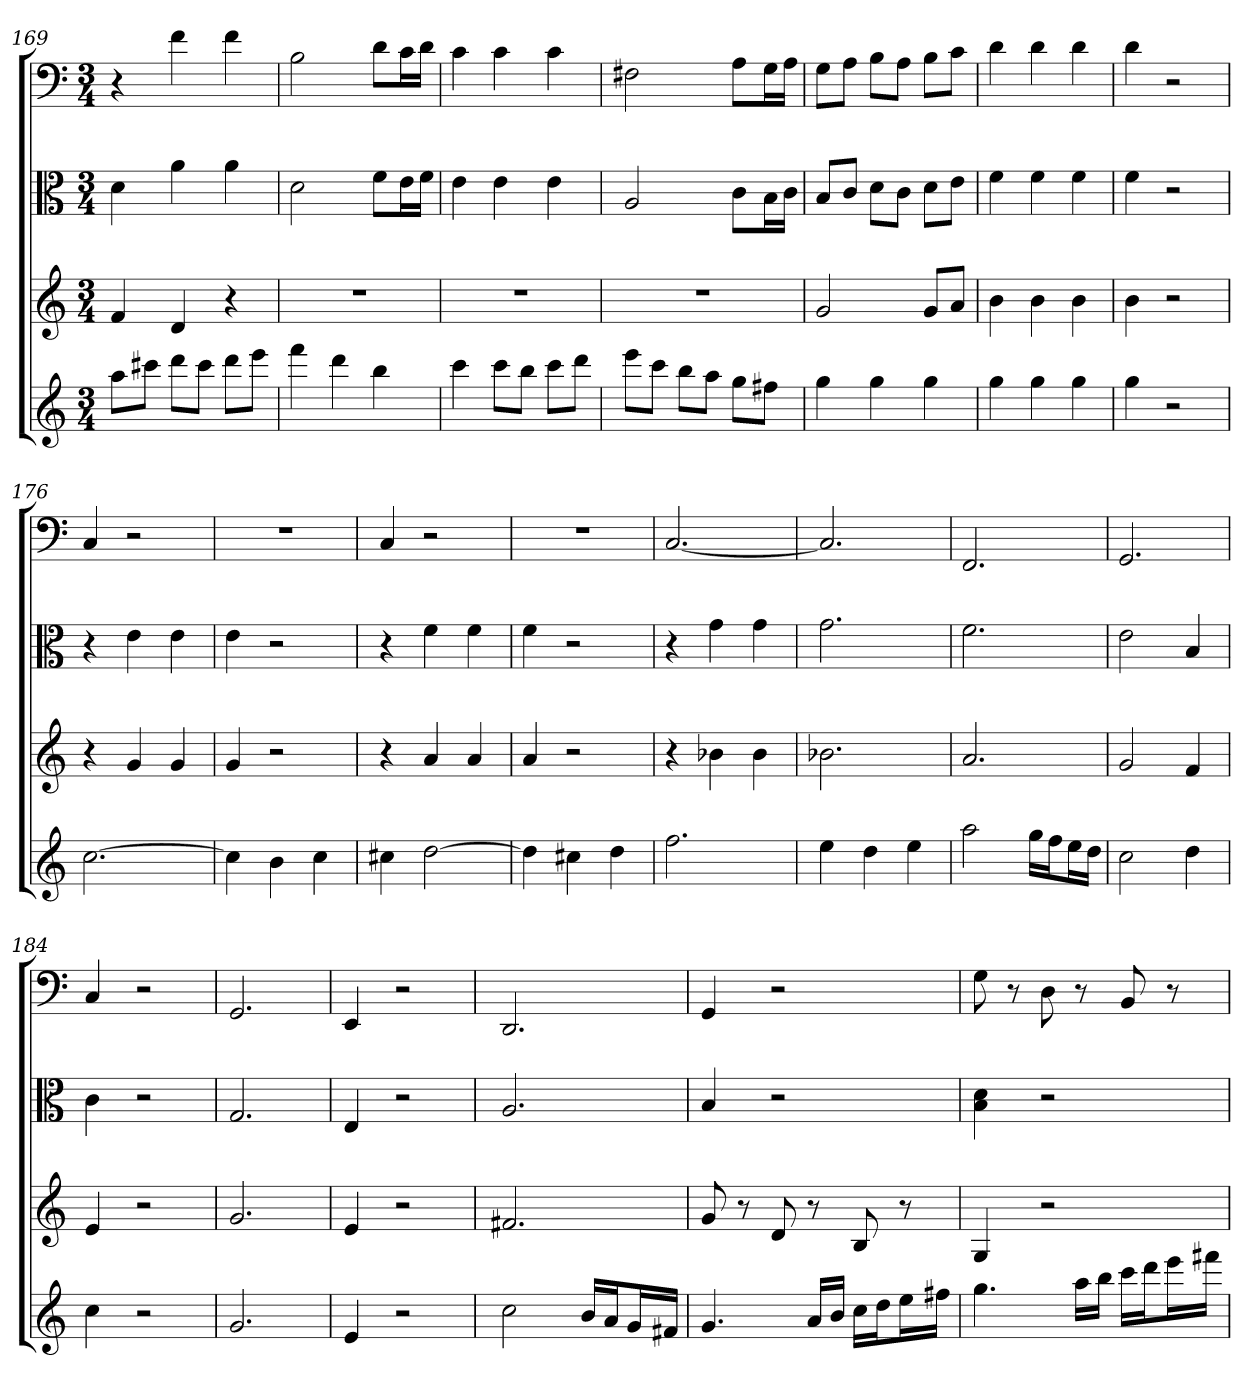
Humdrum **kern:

**kern	**kern	**kern	**kern
*part4	*part3	*part2	*part1
*staff4	*staff3	*staff2	*staff1
*	*	*clefC3	*clefF4
*k[]	*k[]	*k[]	*k[]
*C:	*C:	*C:	*C:
*M3/4	*M3/4	*M3/4	*M3/4
=169	=169	=169	=169
8aaL	4f	4d	4r
8ccc#XJ	.	.	.
8dddL	4d	4a	4f
8ccc#J	.	.	.
8dddL	4r	4a	4f
8eeeJ	.	.	.
=170	=170	=170	=170
4fff	2.r	2d	2B
4ddd	.	.	.
4bb	.	8f\L	8d\L
.	.	16e\L	16c\L
.	.	16f\JJ	16d\JJ
=171	=171	=171	=171
4ccc	2.r	4e	4c
8cccL	.	4e	4c
8bbJ	.	.	.
8cccL	.	4e	4c
8dddJ	.	.	.
=172	=172	=172	=172
8eeeL	2.r	2A	2F#X
8cccJ	.	.	.
8bbL	.	.	.
8aaJ	.	.	.
8ggL	.	8c\L	8A\L
8ff#XJ	.	16B\L	16G\L
.	.	16c\JJ	16A\JJ
=173	=173	=173	=173
4gg	2g	8B/L	8G\L
.	.	8c/J	8A\J
4gg	.	8d\L	8B\L
.	.	8c\J	8A\J
4gg	8gL	8d\L	8B\L
.	8aJ	8e\J	8c\J
=174	=174	=174	=174
4gg	4b	4f	4d
4gg	4b	4f	4d
4gg	4b	4f	4d
=175	=175	=175	=175
4gg	4b	4f	4d
2r	2r	2r	2r
=176	=176	=176	=176
[2.cc	4r	4r	4C
.	4g	4e	2r
.	4g	4e	.
=177	=177	=177	=177
4cc]	4g	4e	2.r
4b	2r	2r	.
4cc	.	.	.
=178	=178	=178	=178
4cc#X	4r	4r	4C
[2dd	4a	4f	2r
.	4a	4f	.
=179	=179	=179	=179
4dd]	4a	4f	2.r
4cc#X	2r	2r	.
4dd	.	.	.
=180	=180	=180	=180
2.ff	4r	4r	[2.C
.	4b-X	4g	.
.	4b-	4g	.
=181	=181	=181	=181
4ee	2.b-X	2.g	2.C]
4dd	.	.	.
4ee	.	.	.
=182	=182	=182	=182
2aa	2.a	2.f	2.FF
16ggLL	.	.	.
16ffJ	.	.	.
16eeL	.	.	.
16ddJJ	.	.	.
=183	=183	=183	=183
2cc	2g	2e	2.GG
4dd	4f	4B	.
=184	=184	=184	=184
4cc	4e	4c	4C
2r	2r	2r	2r
=185	=185	=185	=185
2.g	2.g	2.G	2.GG
=186	=186	=186	=186
4e	4e	4E	4EE
2r	2r	2r	2r
=187	=187	=187	=187
2cc	2.f#X	2.A	2.DD
16bLL	.	.	.
16aJ	.	.	.
16gL	.	.	.
16f#XJJ	.	.	.
=188	=188	=188	=188
4.g	8g	4B	4GG
.	8r	.	.
.	8d	2r	2r
16aLL	8r	.	.
16bJJ	.	.	.
16ccLL	8B	.	.
16ddJ	.	.	.
16eeL	8r	.	.
16ff#XJJ	.	.	.
=189	=189	=189	=189
4.gg	4G	4B 4d	8G
.	.	.	8r
.	2r	2r	8D
16aaLL	.	.	8r
16bbJJ	.	.	.
16cccLL	.	.	8BB
16dddJ	.	.	.
16eeeL	.	.	8r
16fff#XJJ	.	.	.
=	=	=	=
*-	*-	*-	*-
